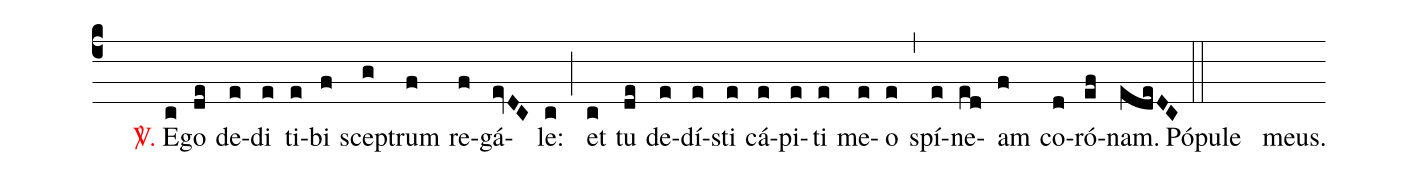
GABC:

%%
(c4) () <v>\red{\Vbar.}</v>() E(c)go(de) de(e)di(e) ti(e)bi(f) scep(g)trum(f) re(f)gá(evDC)le:(c) (;) et(c) tu(de) de(e)dí(e)sti(e) cá(e)pi(e)ti(e) me(e)o(e) (,) spí(e)ne(ed)am(f) co(d)ró(ef)nam.(edeDC) (::) Pópule() meus.() ()
